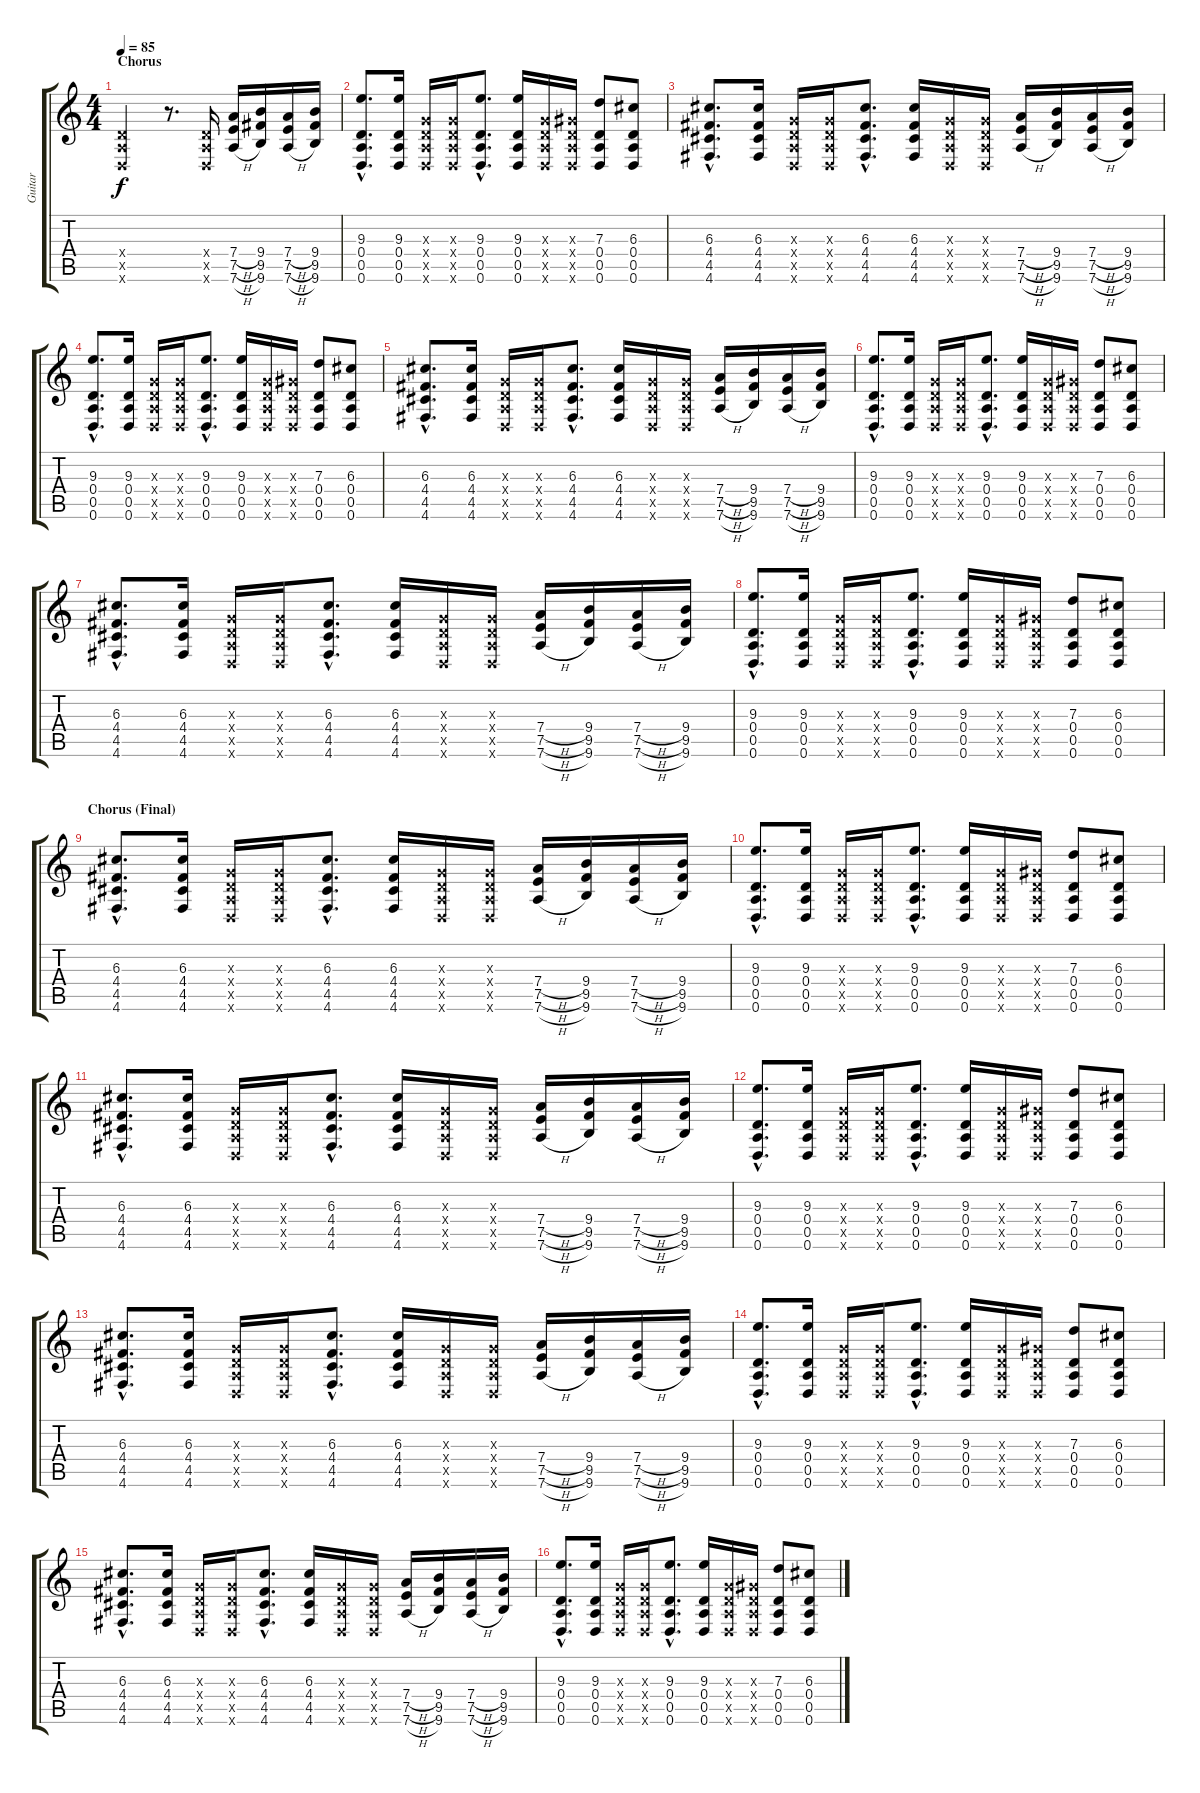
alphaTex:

\track ("Guitar" "Guitar") {instrument distortionguitar}
\staff {score tabs}
\tuning (E4 B3 G3 D3 A2 D2) {hide}
\ts (4 4)
\section ("" "Chorus")
\tempo 85
\clef g2
\ks c
(0.4{x} 0.5{x} 0.6{x}).2{dy f} r.8{d} (0.4{x} 0.5{x} 0.6{x}).16 (7.4{h} 7.5{h} 7.6{h}).16 (9.4 9.5 9.6).16 (7.4{h} 7.5{h} 7.6{h}).16 (9.4 9.5 9.6).16 |
(9.3{hac} 0.4{hac} 0.5{hac} 0.6{hac}).8{d} (9.3 0.4 0.5 0.6).16 (0.3{x} 0.4{x} 0.5{x} 0.6{x}).16 (0.3{x} 0.4{x} 0.5{x} 0.6{x}).16 (9.3{hac} 0.4{hac} 0.5{hac} 0.6{hac}).8{d} (9.3 0.4 0.5 0.6).16 (0.3{x} 0.4{x} 0.5{x} 0.6{x}).16 (1.3{x} 0.4{x} 0.5{x} 0.6{x}).16 (7.3 0.4 0.5 0.6).8 (6.3 0.4 0.5 0.6).8 |
(6.3{hac} 4.4{hac} 4.5{hac} 4.6{hac}).8{d} (6.3 4.4 4.5 4.6).16 (0.3{x} 0.4{x} 0.5{x} 0.6{x}).16 (0.3{x} 0.4{x} 0.5{x} 0.6{x}).16 (6.3{hac} 4.4{hac} 4.5{hac} 4.6{hac}).8{d} (6.3 4.4 4.5 4.6).16 (0.3{x} 0.4{x} 0.5{x} 0.6{x}).16 (0.3{x} 0.4{x} 0.5{x} 0.6{x}).16 (7.4{h} 7.5{h} 7.6{h}).16 (9.4 9.5 9.6).16 (7.4{h} 7.5{h} 7.6{h}).16 (9.4 9.5 9.6).16 |
(9.3{hac} 0.4{hac} 0.5{hac} 0.6{hac}).8{d} (9.3 0.4 0.5 0.6).16 (0.3{x} 0.4{x} 0.5{x} 0.6{x}).16 (0.3{x} 0.4{x} 0.5{x} 0.6{x}).16 (9.3{hac} 0.4{hac} 0.5{hac} 0.6{hac}).8{d} (9.3 0.4 0.5 0.6).16 (0.3{x} 0.4{x} 0.5{x} 0.6{x}).16 (1.3{x} 0.4{x} 0.5{x} 0.6{x}).16 (7.3 0.4 0.5 0.6).8 (6.3 0.4 0.5 0.6).8 |
(6.3{hac} 4.4{hac} 4.5{hac} 4.6{hac}).8{d} (6.3 4.4 4.5 4.6).16 (0.3{x} 0.4{x} 0.5{x} 0.6{x}).16 (0.3{x} 0.4{x} 0.5{x} 0.6{x}).16 (6.3{hac} 4.4{hac} 4.5{hac} 4.6{hac}).8{d} (6.3 4.4 4.5 4.6).16 (0.3{x} 0.4{x} 0.5{x} 0.6{x}).16 (0.3{x} 0.4{x} 0.5{x} 0.6{x}).16 (7.4{h} 7.5{h} 7.6{h}).16 (9.4 9.5 9.6).16 (7.4{h} 7.5{h} 7.6{h}).16 (9.4 9.5 9.6).16 |
(9.3{hac} 0.4{hac} 0.5{hac} 0.6{hac}).8{d} (9.3 0.4 0.5 0.6).16 (0.3{x} 0.4{x} 0.5{x} 0.6{x}).16 (0.3{x} 0.4{x} 0.5{x} 0.6{x}).16 (9.3{hac} 0.4{hac} 0.5{hac} 0.6{hac}).8{d} (9.3 0.4 0.5 0.6).16 (0.3{x} 0.4{x} 0.5{x} 0.6{x}).16 (1.3{x} 0.4{x} 0.5{x} 0.6{x}).16 (7.3 0.4 0.5 0.6).8 (6.3 0.4 0.5 0.6).8 |
(6.3{hac} 4.4{hac} 4.5{hac} 4.6{hac}).8{d} (6.3 4.4 4.5 4.6).16 (0.3{x} 0.4{x} 0.5{x} 0.6{x}).16 (0.3{x} 0.4{x} 0.5{x} 0.6{x}).16 (6.3{hac} 4.4{hac} 4.5{hac} 4.6{hac}).8{d} (6.3 4.4 4.5 4.6).16 (0.3{x} 0.4{x} 0.5{x} 0.6{x}).16 (0.3{x} 0.4{x} 0.5{x} 0.6{x}).16 (7.4{h} 7.5{h} 7.6{h}).16 (9.4 9.5 9.6).16 (7.4{h} 7.5{h} 7.6{h}).16 (9.4 9.5 9.6).16 |
(9.3{hac} 0.4{hac} 0.5{hac} 0.6{hac}).8{d} (9.3 0.4 0.5 0.6).16 (0.3{x} 0.4{x} 0.5{x} 0.6{x}).16 (0.3{x} 0.4{x} 0.5{x} 0.6{x}).16 (9.3{hac} 0.4{hac} 0.5{hac} 0.6{hac}).8{d} (9.3 0.4 0.5 0.6).16 (0.3{x} 0.4{x} 0.5{x} 0.6{x}).16 (1.3{x} 0.4{x} 0.5{x} 0.6{x}).16 (7.3 0.4 0.5 0.6).8 (6.3 0.4 0.5 0.6).8 |
\section ("" "Chorus (Final)")
(6.3{hac} 4.4{hac} 4.5{hac} 4.6{hac}).8{d} (6.3 4.4 4.5 4.6).16 (0.3{x} 0.4{x} 0.5{x} 0.6{x}).16 (0.3{x} 0.4{x} 0.5{x} 0.6{x}).16 (6.3{hac} 4.4{hac} 4.5{hac} 4.6{hac}).8{d} (6.3 4.4 4.5 4.6).16 (0.3{x} 0.4{x} 0.5{x} 0.6{x}).16 (0.3{x} 0.4{x} 0.5{x} 0.6{x}).16 (7.4{h} 7.5{h} 7.6{h}).16 (9.4 9.5 9.6).16 (7.4{h} 7.5{h} 7.6{h}).16 (9.4 9.5 9.6).16 |
(9.3{hac} 0.4{hac} 0.5{hac} 0.6{hac}).8{d} (9.3 0.4 0.5 0.6).16 (0.3{x} 0.4{x} 0.5{x} 0.6{x}).16 (0.3{x} 0.4{x} 0.5{x} 0.6{x}).16 (9.3{hac} 0.4{hac} 0.5{hac} 0.6{hac}).8{d} (9.3 0.4 0.5 0.6).16 (0.3{x} 0.4{x} 0.5{x} 0.6{x}).16 (1.3{x} 0.4{x} 0.5{x} 0.6{x}).16 (7.3 0.4 0.5 0.6).8 (6.3 0.4 0.5 0.6).8 |
(6.3{hac} 4.4{hac} 4.5{hac} 4.6{hac}).8{d} (6.3 4.4 4.5 4.6).16 (0.3{x} 0.4{x} 0.5{x} 0.6{x}).16 (0.3{x} 0.4{x} 0.5{x} 0.6{x}).16 (6.3{hac} 4.4{hac} 4.5{hac} 4.6{hac}).8{d} (6.3 4.4 4.5 4.6).16 (0.3{x} 0.4{x} 0.5{x} 0.6{x}).16 (0.3{x} 0.4{x} 0.5{x} 0.6{x}).16 (7.4{h} 7.5{h} 7.6{h}).16 (9.4 9.5 9.6).16 (7.4{h} 7.5{h} 7.6{h}).16 (9.4 9.5 9.6).16 |
(9.3{hac} 0.4{hac} 0.5{hac} 0.6{hac}).8{d} (9.3 0.4 0.5 0.6).16 (0.3{x} 0.4{x} 0.5{x} 0.6{x}).16 (0.3{x} 0.4{x} 0.5{x} 0.6{x}).16 (9.3{hac} 0.4{hac} 0.5{hac} 0.6{hac}).8{d} (9.3 0.4 0.5 0.6).16 (0.3{x} 0.4{x} 0.5{x} 0.6{x}).16 (1.3{x} 0.4{x} 0.5{x} 0.6{x}).16 (7.3 0.4 0.5 0.6).8 (6.3 0.4 0.5 0.6).8 |
(6.3{hac} 4.4{hac} 4.5{hac} 4.6{hac}).8{d} (6.3 4.4 4.5 4.6).16 (0.3{x} 0.4{x} 0.5{x} 0.6{x}).16 (0.3{x} 0.4{x} 0.5{x} 0.6{x}).16 (6.3{hac} 4.4{hac} 4.5{hac} 4.6{hac}).8{d} (6.3 4.4 4.5 4.6).16 (0.3{x} 0.4{x} 0.5{x} 0.6{x}).16 (0.3{x} 0.4{x} 0.5{x} 0.6{x}).16 (7.4{h} 7.5{h} 7.6{h}).16 (9.4 9.5 9.6).16 (7.4{h} 7.5{h} 7.6{h}).16 (9.4 9.5 9.6).16 |
(9.3{hac} 0.4{hac} 0.5{hac} 0.6{hac}).8{d} (9.3 0.4 0.5 0.6).16 (0.3{x} 0.4{x} 0.5{x} 0.6{x}).16 (0.3{x} 0.4{x} 0.5{x} 0.6{x}).16 (9.3{hac} 0.4{hac} 0.5{hac} 0.6{hac}).8{d} (9.3 0.4 0.5 0.6).16 (0.3{x} 0.4{x} 0.5{x} 0.6{x}).16 (1.3{x} 0.4{x} 0.5{x} 0.6{x}).16 (7.3 0.4 0.5 0.6).8 (6.3 0.4 0.5 0.6).8 |
(6.3{hac} 4.4{hac} 4.5{hac} 4.6{hac}).8{d} (6.3 4.4 4.5 4.6).16 (0.3{x} 0.4{x} 0.5{x} 0.6{x}).16 (0.3{x} 0.4{x} 0.5{x} 0.6{x}).16 (6.3{hac} 4.4{hac} 4.5{hac} 4.6{hac}).8{d} (6.3 4.4 4.5 4.6).16 (0.3{x} 0.4{x} 0.5{x} 0.6{x}).16 (0.3{x} 0.4{x} 0.5{x} 0.6{x}).16 (7.4{h} 7.5{h} 7.6{h}).16 (9.4 9.5 9.6).16 (7.4{h} 7.5{h} 7.6{h}).16 (9.4 9.5 9.6).16 |
(9.3{hac} 0.4{hac} 0.5{hac} 0.6{hac}).8{d} (9.3 0.4 0.5 0.6).16 (0.3{x} 0.4{x} 0.5{x} 0.6{x}).16 (0.3{x} 0.4{x} 0.5{x} 0.6{x}).16 (9.3{hac} 0.4{hac} 0.5{hac} 0.6{hac}).8{d} (9.3 0.4 0.5 0.6).16 (0.3{x} 0.4{x} 0.5{x} 0.6{x}).16 (1.3{x} 0.4{x} 0.5{x} 0.6{x}).16 (7.3 0.4 0.5 0.6).8 (6.3 0.4 0.5 0.6).8
